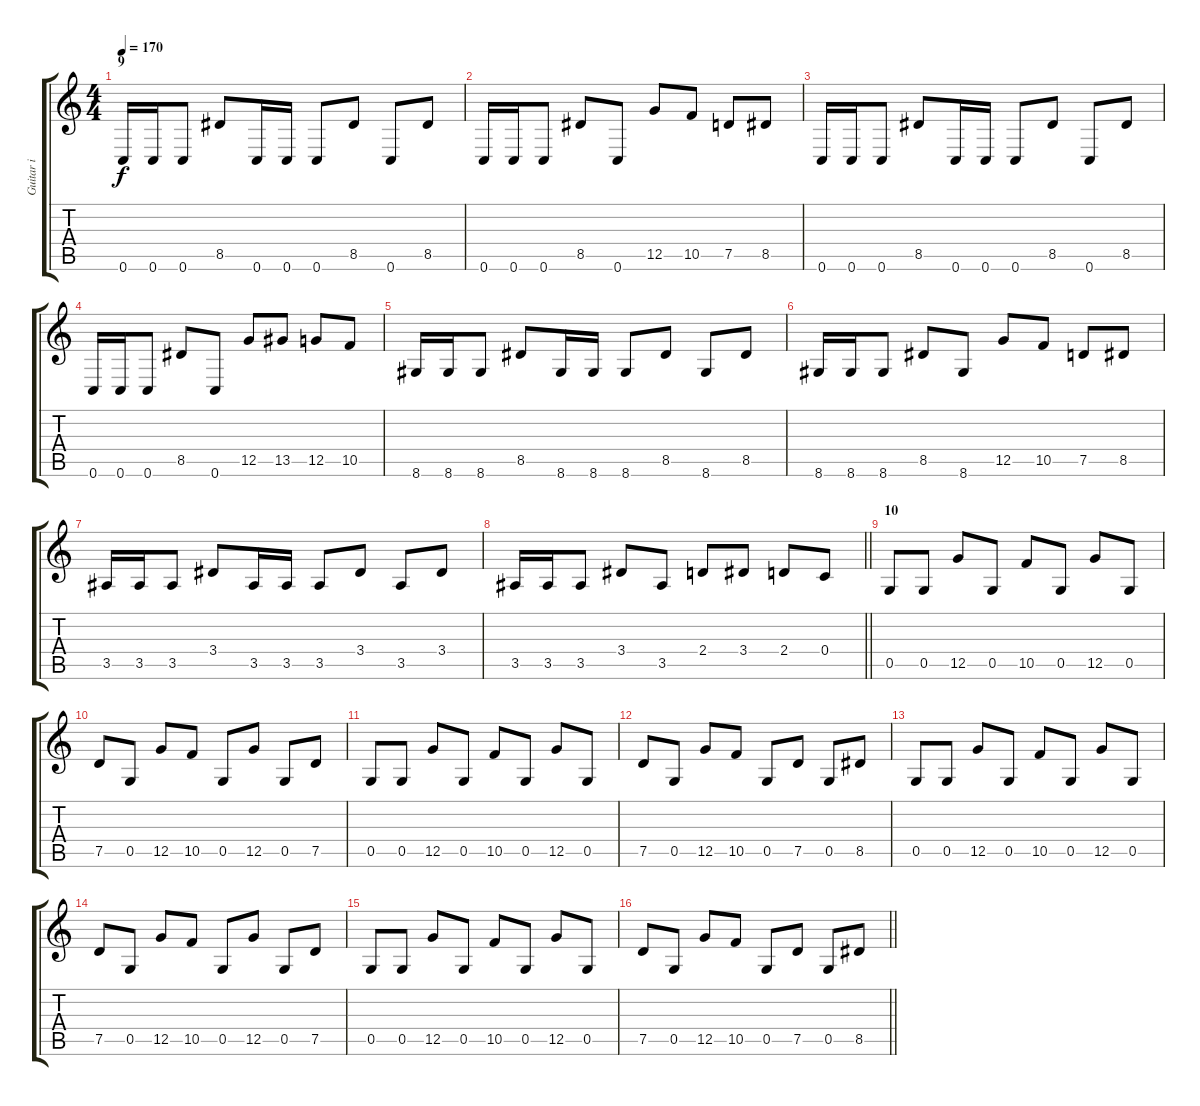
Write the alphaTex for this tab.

\track ("Guitar i" "Guitar i") {instrument distortionguitar}
\staff {score tabs}
\tuning (D4 A3 F3 C3 G2 C2) {hide}
\ts (4 4)
\section ("" "9")
\tempo 170
\clef g2
\ks c
0.6.16{dy f} 0.6.16 0.6.8 8.5.8 0.6.16 0.6.16 0.6.8 8.5.8 0.6.8 8.5.8 |
0.6.16 0.6.16 0.6.8 8.5.8 0.6.8 12.5.8 10.5.8 7.5.8 8.5.8 |
0.6.16 0.6.16 0.6.8 8.5.8 0.6.16 0.6.16 0.6.8 8.5.8 0.6.8 8.5.8 |
0.6.16 0.6.16 0.6.8 8.5.8 0.6.8 12.5.8 13.5.8 12.5.8 10.5.8 |
8.6.16 8.6.16 8.6.8 8.5.8 8.6.16 8.6.16 8.6.8 8.5.8 8.6.8 8.5.8 |
8.6.16 8.6.16 8.6.8 8.5.8 8.6.8 12.5.8 10.5.8 7.5.8 8.5.8 |
3.5.16 3.5.16 3.5.8 3.4.8 3.5.16 3.5.16 3.5.8 3.4.8 3.5.8 3.4.8 |
\barLineRight lightlight
3.5.16 3.5.16 3.5.8 3.4.8 3.5.8 2.4.8 3.4.8 2.4.8 0.4.8 |
\section ("" "10")
0.5.8 0.5.8 12.5.8 0.5.8 10.5.8 0.5.8 12.5.8 0.5.8 |
7.5.8 0.5.8 12.5.8 10.5.8 0.5.8 12.5.8 0.5.8 7.5.8 |
0.5.8 0.5.8 12.5.8 0.5.8 10.5.8 0.5.8 12.5.8 0.5.8 |
7.5.8 0.5.8 12.5.8 10.5.8 0.5.8 7.5.8 0.5.8 8.5.8 |
0.5.8 0.5.8 12.5.8 0.5.8 10.5.8 0.5.8 12.5.8 0.5.8 |
7.5.8 0.5.8 12.5.8 10.5.8 0.5.8 12.5.8 0.5.8 7.5.8 |
0.5.8 0.5.8 12.5.8 0.5.8 10.5.8 0.5.8 12.5.8 0.5.8 |
\barLineRight lightlight
7.5.8 0.5.8 12.5.8 10.5.8 0.5.8 7.5.8 0.5.8 8.5.8
